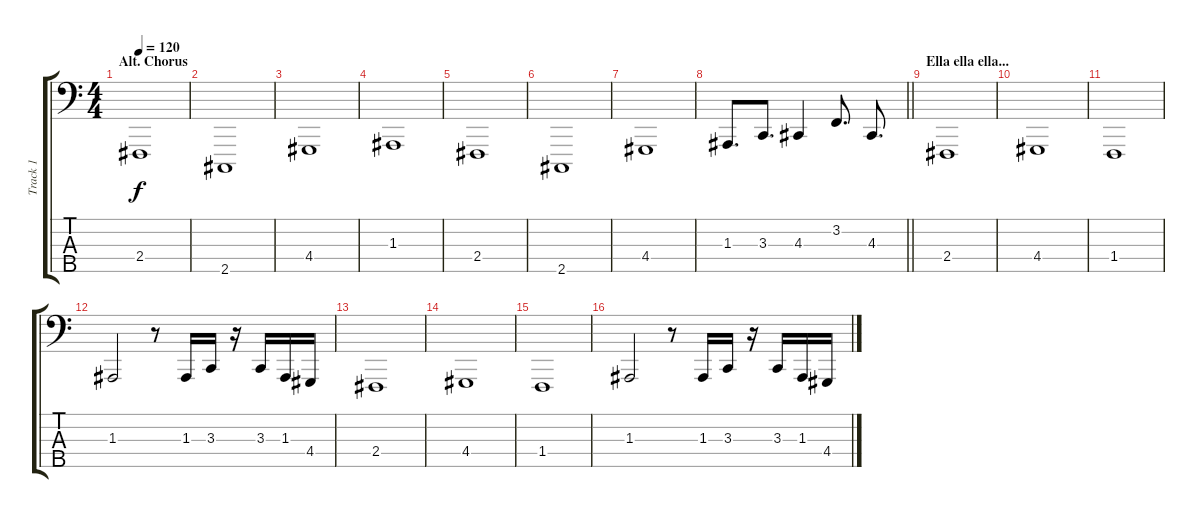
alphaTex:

\track ("Track 1" "Track 1") {instrument lead8bassandlead}
\staff {score tabs}
\tuning (G2 D2 A1 E1 B0) {hide}
\ts (4 4)
\section ("" "Alt. Chorus")
\tempo 120
\clef f4
\ks c
2.4.1{dy f} |
2.5.1 |
4.4.1 |
1.3.1 |
2.4.1 |
2.5.1 |
4.4.1 |
\barLineRight lightlight
1.3.8{d} 3.3.8{d} 4.3.4 3.2.8{d} 4.3.8{d} |
\section ("" "Ella ella ella...")
2.4.1 |
4.4.1 |
1.4.1 |
1.3.2 r.8 1.3.16 3.3.16 r.16 3.3.16 1.3.16 4.4.16 |
2.4.1 |
4.4.1 |
1.4.1 |
1.3.2 r.8 1.3.16 3.3.16 r.16 3.3.16 1.3.16 4.4.16
